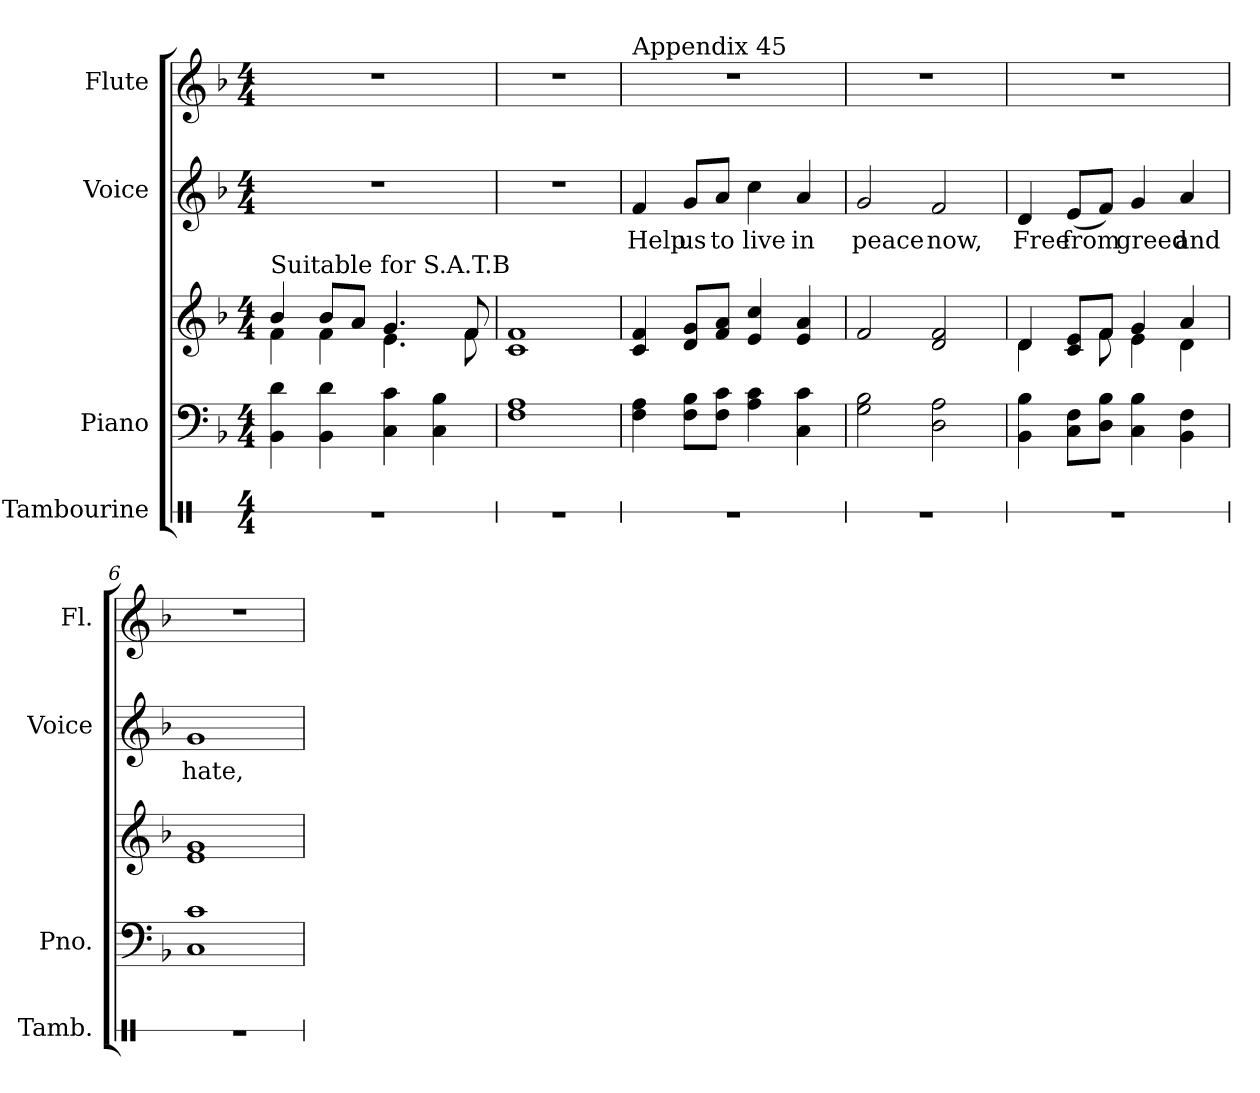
**kern	**kern	**kern	**kern	**text	**kern
*part4	*part3	*part3	*part2	*part2	*part1
*staff5	*staff4	*staff3	*staff2	*staff2	*staff1
*I"Tambourine	*I"Piano	*	*I"Voice	*	*I"Flute
*I'Tamb.	*I'Pno.	*	*I'Voice	*	*I'Fl.
!!LO:PB:g=z
*stria1	*	*	*	*	*
*clefX	*clefF4	*clefG2	*clefG2	*	*clefG2
*k[]	*k[b-]	*k[b-]	*k[b-]	*	*k[b-]
*C:	*F:	*F:	*F:	*	*F:
*M4/4	*M4/4	*M4/4	*M4/4	*	*M4/4
*MM104	*MM104	*MM104	*MM104	*	*MM104
=1	=1	=1	=1	=1	=1
*	*	*^	*	*	*
!	!	!LO:TX:a:t=Suitable for S.A.T.B	!	!	!	!
1r	4BB-i\ 4di	4b-i/	4fi\	1r	.	1r
.	4BB-i\ 4di	8b-i/L	4fi\	.	.	.
.	.	8ai/J	.	.	.	.
.	4Ci\ 4ci	4.gi/	4.ei\	.	.	.
.	4Ci\ 4B-i	.	.	.	.	.
.	.	8fi/	8fi\	.	.	.
=2	=2	=2	=2	=2	=2	=2
1r	1Fi 1Ai	1ci 1fi	1ryy	1r	.	1r
*	*	*v	*v	*	*	*
=3	=3	=3	=3	=3	=3
*	*	*^	*	*	*
!	!	!	!	!	!	!LO:TX:a:t=Appendix 45
!	!	!	!	!	!LO:LY:b:color=#000000	!
*	*	*v	*v	*	*	*
1r	4Fi\ 4Ai	4ci/ 4fi	4fi/	Help	1r
!	!	!	!	!LO:LY:b:color=#000000	!
.	8Fi\ 8B-iL	8di/ 8giL	8gi/L	us	.
!	!	!	!	!LO:LY:b:color=#000000	!
.	8Fi\ 8ciJ	8fi/ 8aiJ	8ai/J	to	.
!	!	!	!	!LO:LY:b:color=#000000	!
.	4Ai\ 4ci	4ei/ 4cci	4cci\	live	.
!	!	!	!	!LO:LY:b:color=#000000	!
.	4Ci\ 4ci	4ei/ 4ai	4ai/	in	.
=4	=4	=4	=4	=4	=4
!	!	!	!	!LO:LY:b:color=#000000	!
1r	2Gi\ 2B-i	2fi/	2gi/	peace	1r
!	!	!	!	!LO:LY:b:color=#000000	!
.	2Di\ 2Ai	2di/ 2fi	2fi/	now,	.
=5	=5	=5	=5	=5	=5
*	*	*^	*	*	*
!	!	!	!	!	!LO:LY:b:color=#000000	!
1r	4BB-i\ 4B-i	4di/	4di\	4di/	Free	1r
!	!	!	!	!	!LO:LY:b:color=#000000	!
.	8Ci\ 8FiL	8ci/ 8eiL	8ryy	(8ei/L	from	.
.	8Di\ 8B-iJ	8fi/J	8fi\	8fi/J)	.	.
!	!	!	!	!	!LO:LY:b:color=#000000	!
.	4Ci\ 4B-i	4gi/	4ei\	4gi/	greed	.
!	!	!	!	!	!LO:LY:b:color=#000000	!
.	4BB-i\ 4Fi	4ai/	4di\	4ai/	and	.
=6	=6	=6	=6	=6	=6	=6
!	!	!	!	!	!LO:LY:b:color=#000000	!
1r	1Ci 1ci	1gi	1ei	1gi	hate,	1r
*	*	*v	*v	*	*	*
=	=	=	=	=	=
*-	*-	*-	*-	*-	*-
